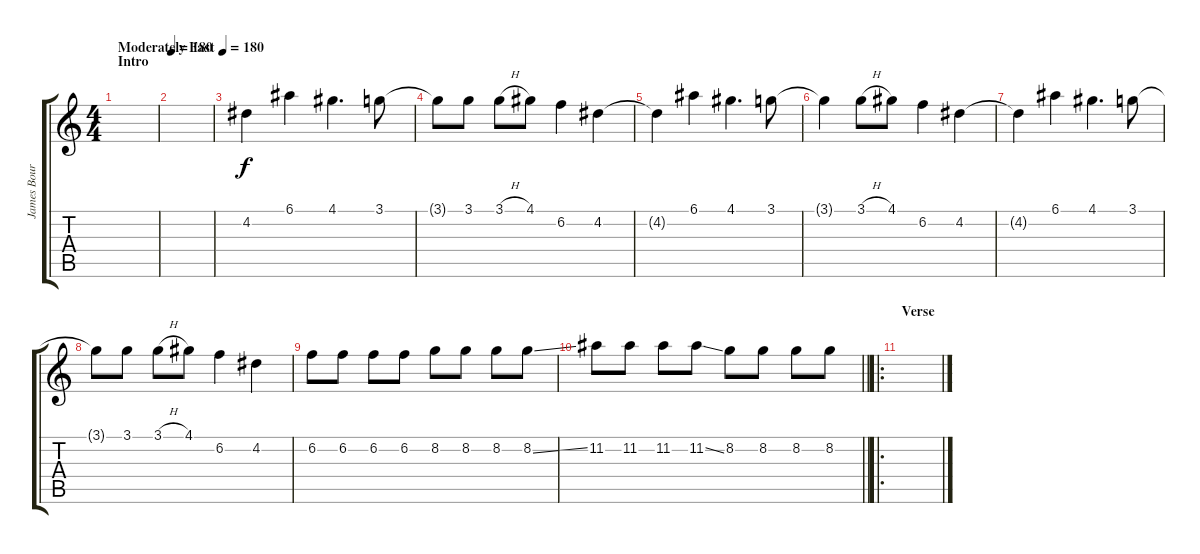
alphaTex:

\track ("James Bourne" "James Bour") {instrument distortionguitar}
\staff {score tabs}
\tuning (E4 B3 G3 D3 A2 E2) {hide}
\ts (4 4)
\section ("" "Intro")
\tempo (180 "Moderately Fast")
\tempo 160
\tempo (180 "Moderately Fast")
\clef g2
\ks c
|
\tempo 180
|
4.2.4 6.1.4 4.1.4{d} 3.1.8 |
3.1{t}.8 3.1.8 3.1{h}.8 4.1.8 6.2.4 4.2.4 |
4.2{t}.4 6.1.4 4.1.4{d} 3.1.8 |
3.1{t}.4 3.1{h}.8 4.1.8 6.2.4 4.2.4 |
4.2{t}.4 6.1.4 4.1.4{d} 3.1.8 |
3.1{t}.8 3.1.8 3.1{h}.8 4.1.8 6.2.4 4.2.4 |
6.2.8 6.2.8 6.2.8 6.2.8 8.2.8 8.2.8 8.2.8 8.2{ss}.8 |
\barLineRight lightlight
11.2.8 11.2.8 11.2.8 11.2{ss}.8 8.2.8 8.2.8 8.2.8 8.2.8 |
\ro
\section ("" "Verse")
